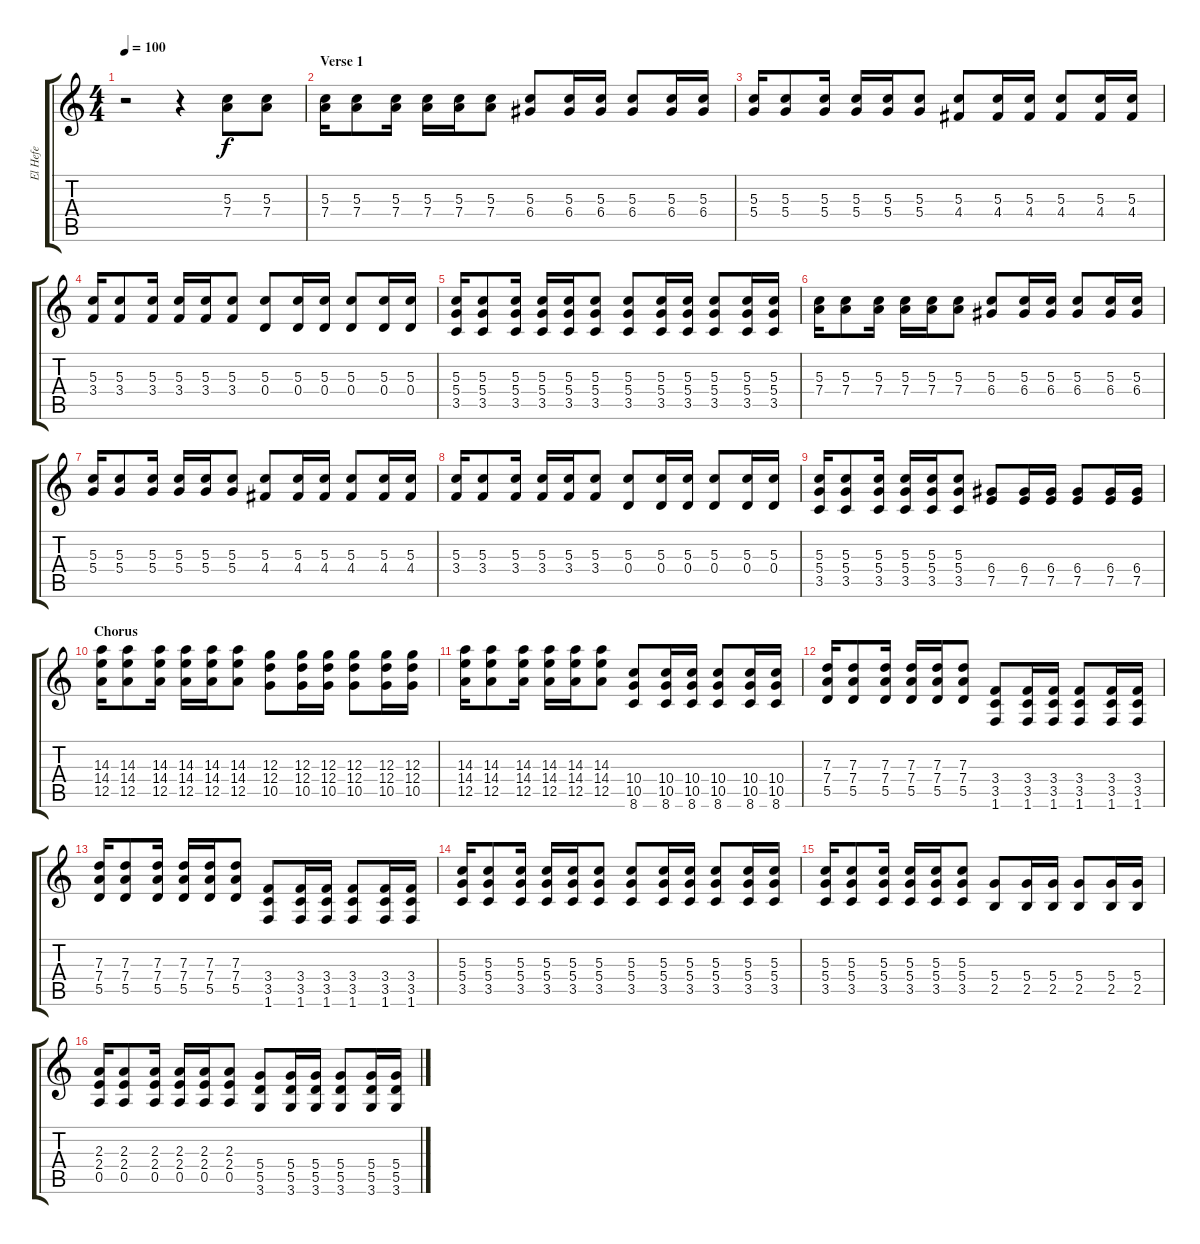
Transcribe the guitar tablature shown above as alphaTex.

\track ("El Hefe" "El Hefe") {instrument overdrivenguitar}
\staff {score tabs}
\tuning (E4 B3 G3 D3 A2 E2) {hide}
\ts (4 4)
\tempo 100
\clef g2
\ks c
r.2{dy f instrument electricguitarmuted} r.4 (5.3 7.4).8 (5.3 7.4).8 |
\section ("" "Verse 1")
(5.3 7.4).16{instrument overdrivenguitar} (5.3 7.4).8 (5.3 7.4).16 (5.3 7.4).16 (5.3 7.4).16 (5.3 7.4).8 (5.3 6.4).8 (5.3 6.4).16 (5.3 6.4).16 (5.3 6.4).8 (5.3 6.4).16 (5.3 6.4).16 |
(5.3 5.4).16 (5.3 5.4).8 (5.3 5.4).16 (5.3 5.4).16 (5.3 5.4).16 (5.3 5.4).8 (5.3 4.4).8 (5.3 4.4).16 (5.3 4.4).16 (5.3 4.4).8 (5.3 4.4).16 (5.3 4.4).16 |
(5.3 3.4).16 (5.3 3.4).8 (5.3 3.4).16 (5.3 3.4).16 (5.3 3.4).16 (5.3 3.4).8 (5.3 0.4).8 (5.3 0.4).16 (5.3 0.4).16 (5.3 0.4).8 (5.3 0.4).16 (5.3 0.4).16 |
(5.3 5.4 3.5).16 (5.3 5.4 3.5).8 (5.3 5.4 3.5).16 (5.3 5.4 3.5).16 (5.3 5.4 3.5).16 (5.3 5.4 3.5).8 (5.3 5.4 3.5).8 (5.3 5.4 3.5).16 (5.3 5.4 3.5).16 (5.3 5.4 3.5).8 (5.3 5.4 3.5).16 (5.3 5.4 3.5).16 |
(5.3 7.4).16 (5.3 7.4).8 (5.3 7.4).16 (5.3 7.4).16 (5.3 7.4).16 (5.3 7.4).8 (5.3 6.4).8 (5.3 6.4).16 (5.3 6.4).16 (5.3 6.4).8 (5.3 6.4).16 (5.3 6.4).16 |
(5.3 5.4).16 (5.3 5.4).8 (5.3 5.4).16 (5.3 5.4).16 (5.3 5.4).16 (5.3 5.4).8 (5.3 4.4).8 (5.3 4.4).16 (5.3 4.4).16 (5.3 4.4).8 (5.3 4.4).16 (5.3 4.4).16 |
(5.3 3.4).16 (5.3 3.4).8 (5.3 3.4).16 (5.3 3.4).16 (5.3 3.4).16 (5.3 3.4).8 (5.3 0.4).8 (5.3 0.4).16 (5.3 0.4).16 (5.3 0.4).8 (5.3 0.4).16 (5.3 0.4).16 |
(5.3 5.4 3.5).16 (5.3 5.4 3.5).8 (5.3 5.4 3.5).16 (5.3 5.4 3.5).16 (5.3 5.4 3.5).16 (5.3 5.4 3.5).8 (6.4 7.5).8 (6.4 7.5).16 (6.4 7.5).16 (6.4 7.5).8 (6.4 7.5).16 (6.4 7.5).16 |
\section ("" "Chorus")
(14.3 14.4 12.5).16 (14.3 14.4 12.5).8 (14.3 14.4 12.5).16 (14.3 14.4 12.5).16 (14.3 14.4 12.5).16 (14.3 14.4 12.5).8 (12.3 12.4 10.5).8 (12.3 12.4 10.5).16 (12.3 12.4 10.5).16 (12.3 12.4 10.5).8 (12.3 12.4 10.5).16 (12.3 12.4 10.5).16 |
(14.3 14.4 12.5).16 (14.3 14.4 12.5).8 (14.3 14.4 12.5).16 (14.3 14.4 12.5).16 (14.3 14.4 12.5).16 (14.3 14.4 12.5).8 (10.4 10.5 8.6).8 (10.4 10.5 8.6).16 (10.4 10.5 8.6).16 (10.4 10.5 8.6).8 (10.4 10.5 8.6).16 (10.4 10.5 8.6).16 |
(7.3 7.4 5.5).16 (7.3 7.4 5.5).8 (7.3 7.4 5.5).16 (7.3 7.4 5.5).16 (7.3 7.4 5.5).16 (7.3 7.4 5.5).8 (3.4 3.5 1.6).8 (3.4 3.5 1.6).16 (3.4 3.5 1.6).16 (3.4 3.5 1.6).8 (3.4 3.5 1.6).16 (3.4 3.5 1.6).16 |
(7.3 7.4 5.5).16 (7.3 7.4 5.5).8 (7.3 7.4 5.5).16 (7.3 7.4 5.5).16 (7.3 7.4 5.5).16 (7.3 7.4 5.5).8 (3.4 3.5 1.6).8 (3.4 3.5 1.6).16 (3.4 3.5 1.6).16 (3.4 3.5 1.6).8 (3.4 3.5 1.6).16 (3.4 3.5 1.6).16 |
(5.3 5.4 3.5).16 (5.3 5.4 3.5).8 (5.3 5.4 3.5).16 (5.3 5.4 3.5).16 (5.3 5.4 3.5).16 (5.3 5.4 3.5).8 (5.3 5.4 3.5).8 (5.3 5.4 3.5).16 (5.3 5.4 3.5).16 (5.3 5.4 3.5).8 (5.3 5.4 3.5).16 (5.3 5.4 3.5).16 |
(5.3 5.4 3.5).16 (5.3 5.4 3.5).8 (5.3 5.4 3.5).16 (5.3 5.4 3.5).16 (5.3 5.4 3.5).16 (5.3 5.4 3.5).8 (5.4 2.5).8 (5.4 2.5).16 (5.4 2.5).16 (5.4 2.5).8 (5.4 2.5).16 (5.4 2.5).16 |
(2.3 2.4 0.5).16 (2.3 2.4 0.5).8 (2.3 2.4 0.5).16 (2.3 2.4 0.5).16 (2.3 2.4 0.5).16 (2.3 2.4 0.5).8 (5.4 5.5 3.6).8 (5.4 5.5 3.6).16 (5.4 5.5 3.6).16 (5.4 5.5 3.6).8 (5.4 5.5 3.6).16 (5.4 5.5 3.6).16
